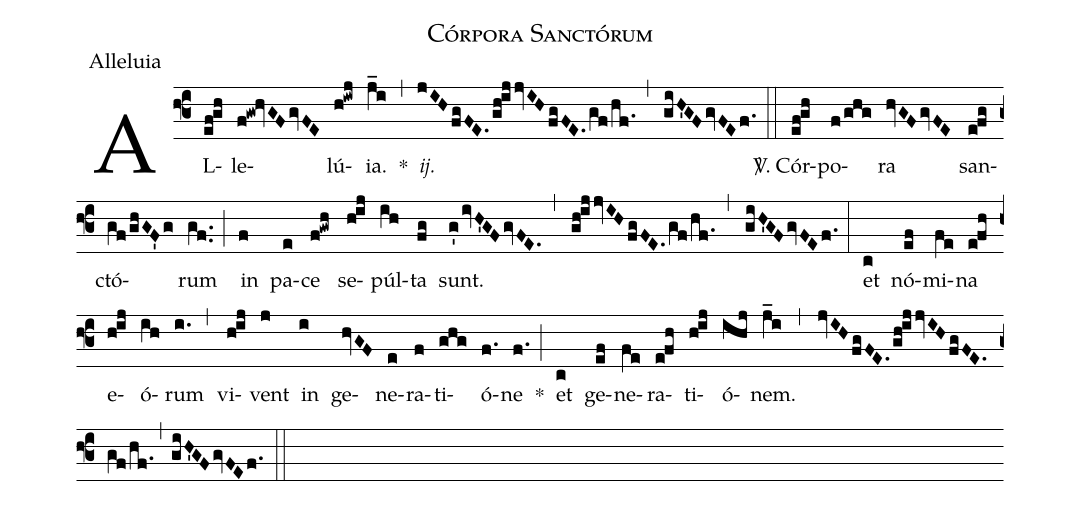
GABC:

name:Córpora Sanctórum;
office-part:Alleluia;
%%
(f3) AL(ef!gh)le(f!gw!hvGFgvFE)lú(h!iwj)ia.(j_i) *(,) <i>ij.</i>(jIHfgFE./gh!ijjvIHfgFE./gf!/!hf.,giH'GFgvFEf.) (::)

<sp>V/</sp>. Cór(ef!gh)po(f!/!ghg)ra(hvGFgvFE) san(e!fg)ctó(gf/ghGF'g)rum(gf..) (;) in(f) pa(e)ce(f!gwh) se(h!ij)púl(ih)ta(fg) sunt.(g'ivH'GFgvFE.,gh!ijjvIHfgFE./gf!/!hf.,giH'GFgvFEf.) (:)
et(c) nó(ef)mi(fe)na(e!fh) e(h!ij)ó(ih)rum(i.) (,) vi(h!ij)vent(j) in(i) ge(hvGF)ne(e)ra(f)ti(ghg)ó(f.)ne(f.) *(;) et(c) ge(ef)ne(fe)ra(e!fh)ti(h!ij)ó(ihj)nem.(j_i,jvIHfgFE./gh!ijjvIHfgFE./gf!/!hf.,giH'GFgvFEf.) (::)
